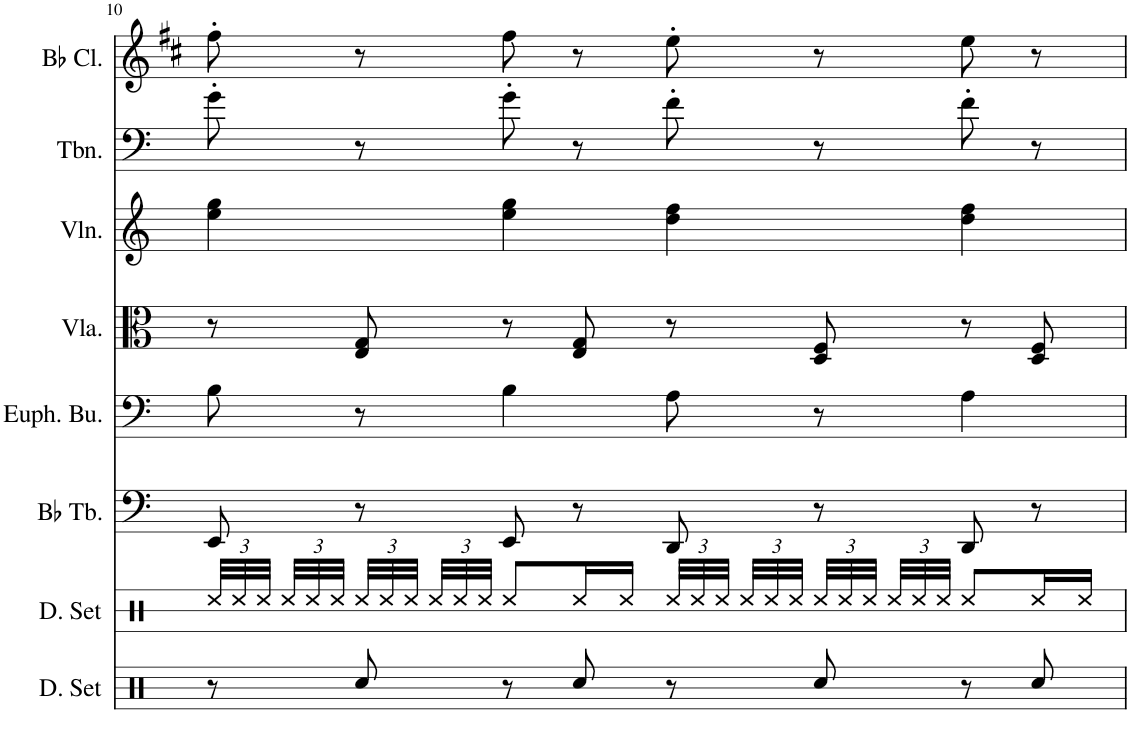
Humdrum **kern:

**kern	**kern	**kern	**kern	**kern	**kern	**kern	**kern
*part8	*part7	*part6	*part5	*part4	*part3	*part2	*part1
*staff8	*staff7	*staff6	*staff5	*staff4	*staff3	*staff2	*staff1
*I"Drumset	*I"Drumset	*I"Bb Tuba	*I"Euphonium	*I"Viola	*I"Violin	*I"Trombone	*I"Bb Clarinet
*I'D. Set	*I'D. Set	*I'Bb Tb.	*	*I'Vla.	*I'Vln.	*I'Tbn.	*I'Bb Cl.
!!LO:PB:g=z
*clefX	*clefX	*clefF4	*clefF4	*clefC3	*clefG2	*clefF4	*clefG2
*	*	*	*	*	*	*	*Trd1c2
*k[]	*k[]	*k[]	*k[]	*k[]	*k[]	*k[]	*k[f#c#]
*M4/4	*M4/4	*M4/4	*M4/4	*M4/4	*M4/4	*M4/4	*M4/4
*	*Xbrackettup	*	*	*	*	*	*
=10	=10	=10	=10	=10	=10	=10	=10
8r	48Rcc/LLL	8EE/	8B\	8r	4ee\ 4gg\	8g'\	8ff#'\
.	48Rcc/	.	.	.	.	.	.
.	48Rcc/JJJ	.	.	.	.	.	.
.	48Rcc/LLL	.	.	.	.	.	.
.	48Rcc/	.	.	.	.	.	.
.	48Rcc/JJJ	.	.	.	.	.	.
8Rcc/	48Rcc/LLL	8r	8r	8E/ 8G/	.	8r	8r
.	48Rcc/	.	.	.	.	.	.
.	48Rcc/JJJ	.	.	.	.	.	.
.	48Rcc/LLL	.	.	.	.	.	.
.	48Rcc/	.	.	.	.	.	.
.	48Rcc/JJJ	.	.	.	.	.	.
8r	8Rcc/L	8EE/	4B\	8r	4ee\ 4gg\	8g'\	8ff#\
8Rcc/	16Rcc/L	8r	.	8E/ 8G/	.	8r	8r
.	16Rcc/JJ	.	.	.	.	.	.
8r	48Rcc/LLL	8DD/	8A\	8r	4dd\ 4ff\	8f'\	8ee'\
.	48Rcc/	.	.	.	.	.	.
.	48Rcc/JJJ	.	.	.	.	.	.
.	48Rcc/LLL	.	.	.	.	.	.
.	48Rcc/	.	.	.	.	.	.
.	48Rcc/JJJ	.	.	.	.	.	.
8Rcc/	48Rcc/LLL	8r	8r	8D/ 8F/	.	8r	8r
.	48Rcc/	.	.	.	.	.	.
.	48Rcc/JJJ	.	.	.	.	.	.
.	48Rcc/LLL	.	.	.	.	.	.
.	48Rcc/	.	.	.	.	.	.
.	48Rcc/JJJ	.	.	.	.	.	.
8r	8Rcc/L	8DD/	4A\	8r	4dd\ 4ff\	8f'\	8ee\
8Rcc/	16Rcc/L	8r	.	8D/ 8F/	.	8r	8r
.	16Rcc/JJ	.	.	.	.	.	.
=	=	=	=	=	=	=	=
*-	*-	*-	*-	*-	*-	*-	*-
